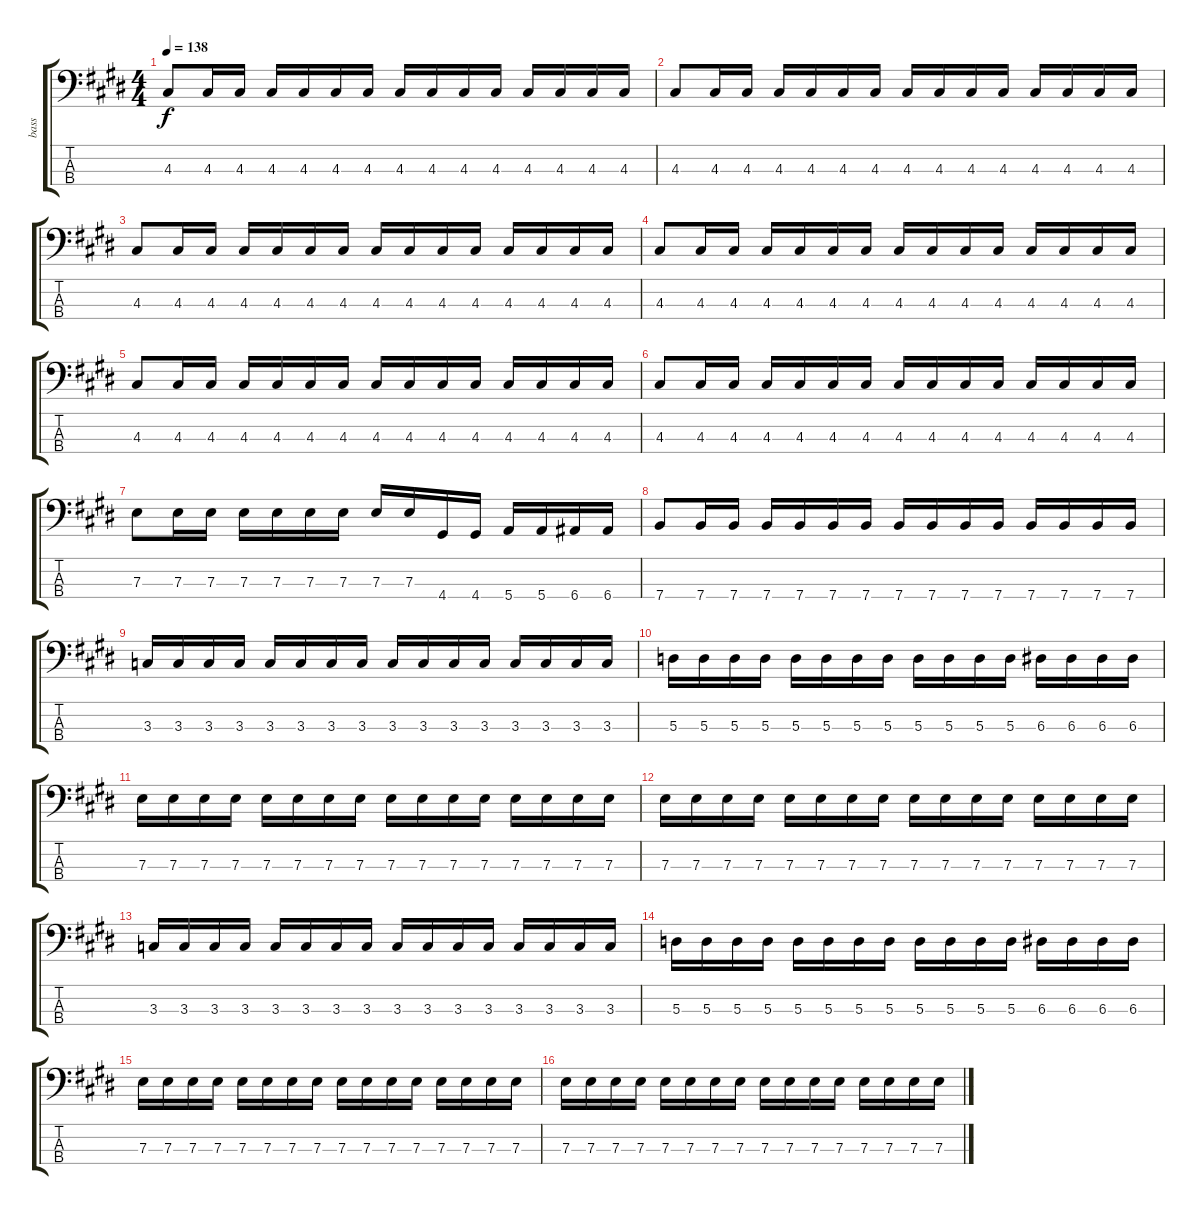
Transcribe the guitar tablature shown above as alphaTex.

\track ("bass" "bass") {instrument electricbassfinger}
\staff {score tabs}
\tuning (G2 D2 A1 E1) {hide}
\ts (4 4)
\tempo 138
\clef f4
\ks c#minor
4.3.8{dy f} 4.3.16 4.3.16 4.3.16 4.3.16 4.3.16 4.3.16 4.3.16 4.3.16 4.3.16 4.3.16 4.3.16 4.3.16 4.3.16 4.3.16 |
4.3.8 4.3.16 4.3.16 4.3.16 4.3.16 4.3.16 4.3.16 4.3.16 4.3.16 4.3.16 4.3.16 4.3.16 4.3.16 4.3.16 4.3.16 |
4.3.8 4.3.16 4.3.16 4.3.16 4.3.16 4.3.16 4.3.16 4.3.16 4.3.16 4.3.16 4.3.16 4.3.16 4.3.16 4.3.16 4.3.16 |
4.3.8 4.3.16 4.3.16 4.3.16 4.3.16 4.3.16 4.3.16 4.3.16 4.3.16 4.3.16 4.3.16 4.3.16 4.3.16 4.3.16 4.3.16 |
4.3.8 4.3.16 4.3.16 4.3.16 4.3.16 4.3.16 4.3.16 4.3.16 4.3.16 4.3.16 4.3.16 4.3.16 4.3.16 4.3.16 4.3.16 |
4.3.8 4.3.16 4.3.16 4.3.16 4.3.16 4.3.16 4.3.16 4.3.16 4.3.16 4.3.16 4.3.16 4.3.16 4.3.16 4.3.16 4.3.16 |
7.3.8 7.3.16 7.3.16 7.3.16 7.3.16 7.3.16 7.3.16 7.3.16 7.3.16 4.4.16 4.4.16 5.4.16 5.4.16 6.4.16 6.4.16 |
7.4.8 7.4.16 7.4.16 7.4.16 7.4.16 7.4.16 7.4.16 7.4.16 7.4.16 7.4.16 7.4.16 7.4.16 7.4.16 7.4.16 7.4.16 |
3.3.16 3.3.16 3.3.16 3.3.16 3.3.16 3.3.16 3.3.16 3.3.16 3.3.16 3.3.16 3.3.16 3.3.16 3.3.16 3.3.16 3.3.16 3.3.16 |
5.3.16 5.3.16 5.3.16 5.3.16 5.3.16 5.3.16 5.3.16 5.3.16 5.3.16 5.3.16 5.3.16 5.3.16 6.3.16 6.3.16 6.3.16 6.3.16 |
7.3.16 7.3.16 7.3.16 7.3.16 7.3.16 7.3.16 7.3.16 7.3.16 7.3.16 7.3.16 7.3.16 7.3.16 7.3.16 7.3.16 7.3.16 7.3.16 |
7.3.16 7.3.16 7.3.16 7.3.16 7.3.16 7.3.16 7.3.16 7.3.16 7.3.16 7.3.16 7.3.16 7.3.16 7.3.16 7.3.16 7.3.16 7.3.16 |
3.3.16 3.3.16 3.3.16 3.3.16 3.3.16 3.3.16 3.3.16 3.3.16 3.3.16 3.3.16 3.3.16 3.3.16 3.3.16 3.3.16 3.3.16 3.3.16 |
5.3.16 5.3.16 5.3.16 5.3.16 5.3.16 5.3.16 5.3.16 5.3.16 5.3.16 5.3.16 5.3.16 5.3.16 6.3.16 6.3.16 6.3.16 6.3.16 |
7.3.16 7.3.16 7.3.16 7.3.16 7.3.16 7.3.16 7.3.16 7.3.16 7.3.16 7.3.16 7.3.16 7.3.16 7.3.16 7.3.16 7.3.16 7.3.16 |
7.3.16 7.3.16 7.3.16 7.3.16 7.3.16 7.3.16 7.3.16 7.3.16 7.3.16 7.3.16 7.3.16 7.3.16 7.3.16 7.3.16 7.3.16 7.3.16
